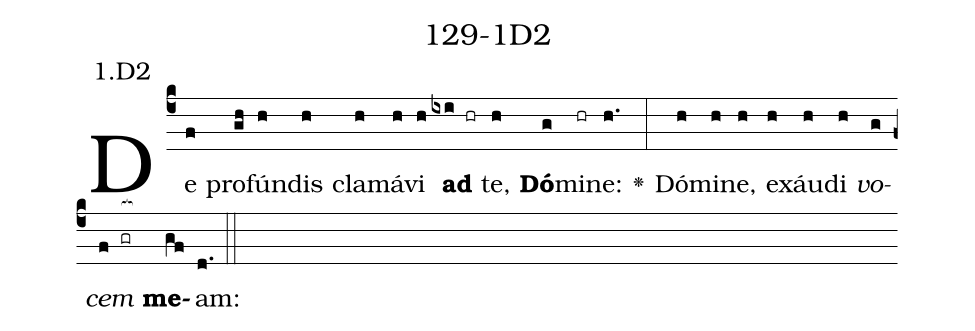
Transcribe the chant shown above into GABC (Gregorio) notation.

name: 129-1D2;
annotation: 1.D2;
%%
(c4)De(f) pro(gh)fún(h)dis(h) cla(h)má(h)vi(h) <b>ad</b>(ixi hr) te,(h) <b>Dó</b>(g)mi(hr)ne:(h.) <v>\greheightstar</v>(:) Dó(h)mi(h)ne,(h) ex(h)áu(h)di(h) <i>vo</i>(g)<i>cem</i>(f gr[ocb:1{]) <b>me</b>(gf[ocb:0}])am:(d.) (::)


%E(h) u(h) o(g) u(f) a(gf) e.(d.) (::)
